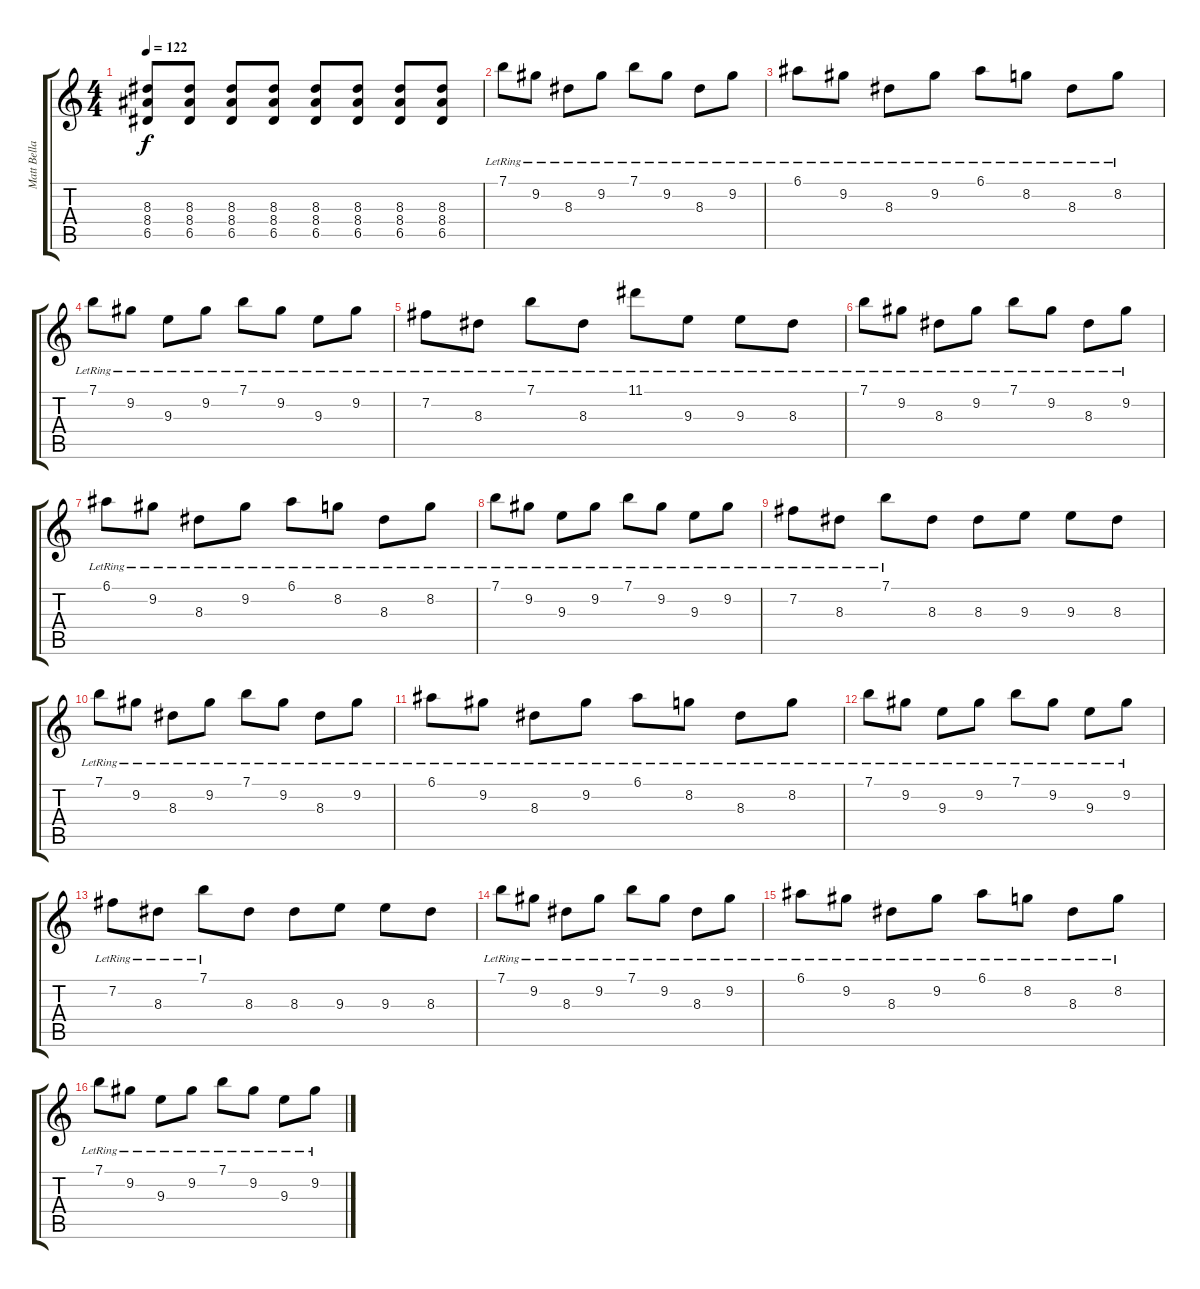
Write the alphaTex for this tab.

\track ("Matt Bellamy" "Matt Bella") {instrument acousticguitarsteel}
\staff {score tabs}
\tuning (E4 B3 G3 D3 A2 E2) {hide}
\ts (4 4)
\tempo 122
\clef g2
\ks c
(8.3 8.4 6.5).8{dy f} (8.3 8.4 6.5).8 (8.3 8.4 6.5).8 (8.3 8.4 6.5).8 (8.3 8.4 6.5).8 (8.3 8.4 6.5).8 (8.3 8.4 6.5).8 (8.3 8.4 6.5).8 |
7.1{lr}.8 9.2{lr}.8 8.3{lr}.8 9.2{lr}.8 7.1{lr}.8 9.2{lr}.8 8.3{lr}.8 9.2{lr}.8 |
6.1{lr}.8 9.2{lr}.8 8.3{lr}.8 9.2{lr}.8 6.1{lr}.8 8.2{lr}.8 8.3{lr}.8 8.2{lr}.8 |
7.1{lr}.8 9.2{lr}.8 9.3{lr}.8 9.2{lr}.8 7.1{lr}.8 9.2{lr}.8 9.3{lr}.8 9.2{lr}.8 |
7.2{lr}.8 8.3{lr}.8 7.1{lr}.8 8.3{lr}.8 11.1{lr}.8 9.3{lr}.8 9.3{lr}.8 8.3{lr}.8 |
7.1{lr}.8 9.2{lr}.8 8.3{lr}.8 9.2{lr}.8 7.1{lr}.8 9.2{lr}.8 8.3{lr}.8 9.2{lr}.8 |
6.1{lr}.8 9.2{lr}.8 8.3{lr}.8 9.2{lr}.8 6.1{lr}.8 8.2{lr}.8 8.3{lr}.8 8.2{lr}.8 |
7.1{lr}.8 9.2{lr}.8 9.3{lr}.8 9.2{lr}.8 7.1{lr}.8 9.2{lr}.8 9.3{lr}.8 9.2{lr}.8 |
7.2{lr}.8 8.3{lr}.8 7.1{lr}.8 8.3.8 8.3.8 9.3.8 9.3.8 8.3.8 |
7.1{lr}.8 9.2{lr}.8 8.3{lr}.8 9.2{lr}.8 7.1{lr}.8 9.2{lr}.8 8.3{lr}.8 9.2{lr}.8 |
6.1{lr}.8 9.2{lr}.8 8.3{lr}.8 9.2{lr}.8 6.1{lr}.8 8.2{lr}.8 8.3{lr}.8 8.2{lr}.8 |
7.1{lr}.8 9.2{lr}.8 9.3{lr}.8 9.2{lr}.8 7.1{lr}.8 9.2{lr}.8 9.3{lr}.8 9.2{lr}.8 |
7.2{lr}.8 8.3{lr}.8 7.1{lr}.8 8.3.8 8.3.8 9.3.8 9.3.8 8.3.8 |
7.1{lr}.8 9.2{lr}.8 8.3{lr}.8 9.2{lr}.8 7.1{lr}.8 9.2{lr}.8 8.3{lr}.8 9.2{lr}.8 |
6.1{lr}.8 9.2{lr}.8 8.3{lr}.8 9.2{lr}.8 6.1{lr}.8 8.2{lr}.8 8.3{lr}.8 8.2{lr}.8 |
7.1{lr}.8 9.2{lr}.8 9.3{lr}.8 9.2{lr}.8 7.1{lr}.8 9.2{lr}.8 9.3{lr}.8 9.2{lr}.8
